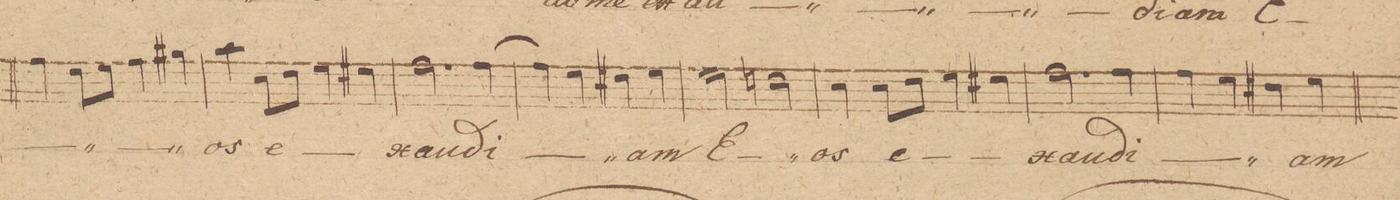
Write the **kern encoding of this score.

**kern	**text
*I"Tenore 1mo	*
*clefC4	*
*k[]	*
*met(c|)	*
*M2/2	*
4e\	.
8c\L	.
8d\J	.
4e\	.
4f#X\	.
=39	=39
4g\	-os
8B\L	e-
8c\J	.
4d\	.
4d#X\	.
=40	=40
2.e\	-xau-
[4e\	-di-
=41	=41
4e\]	.
4d\	.
4c#X\	.
4d\	-am
=42	=42
2d\	E-
2cn\	.
=43	=43
4B\	-os
8B\L	e-
8c\J	.
4d\	.
4d#X\	.
=44	=44
2.e\	-xau-
4e\	-di-
=45	=45
4e\	.
4d\	.
4c#X\	.
4d\	-am
=46||	=46
*-	*-
